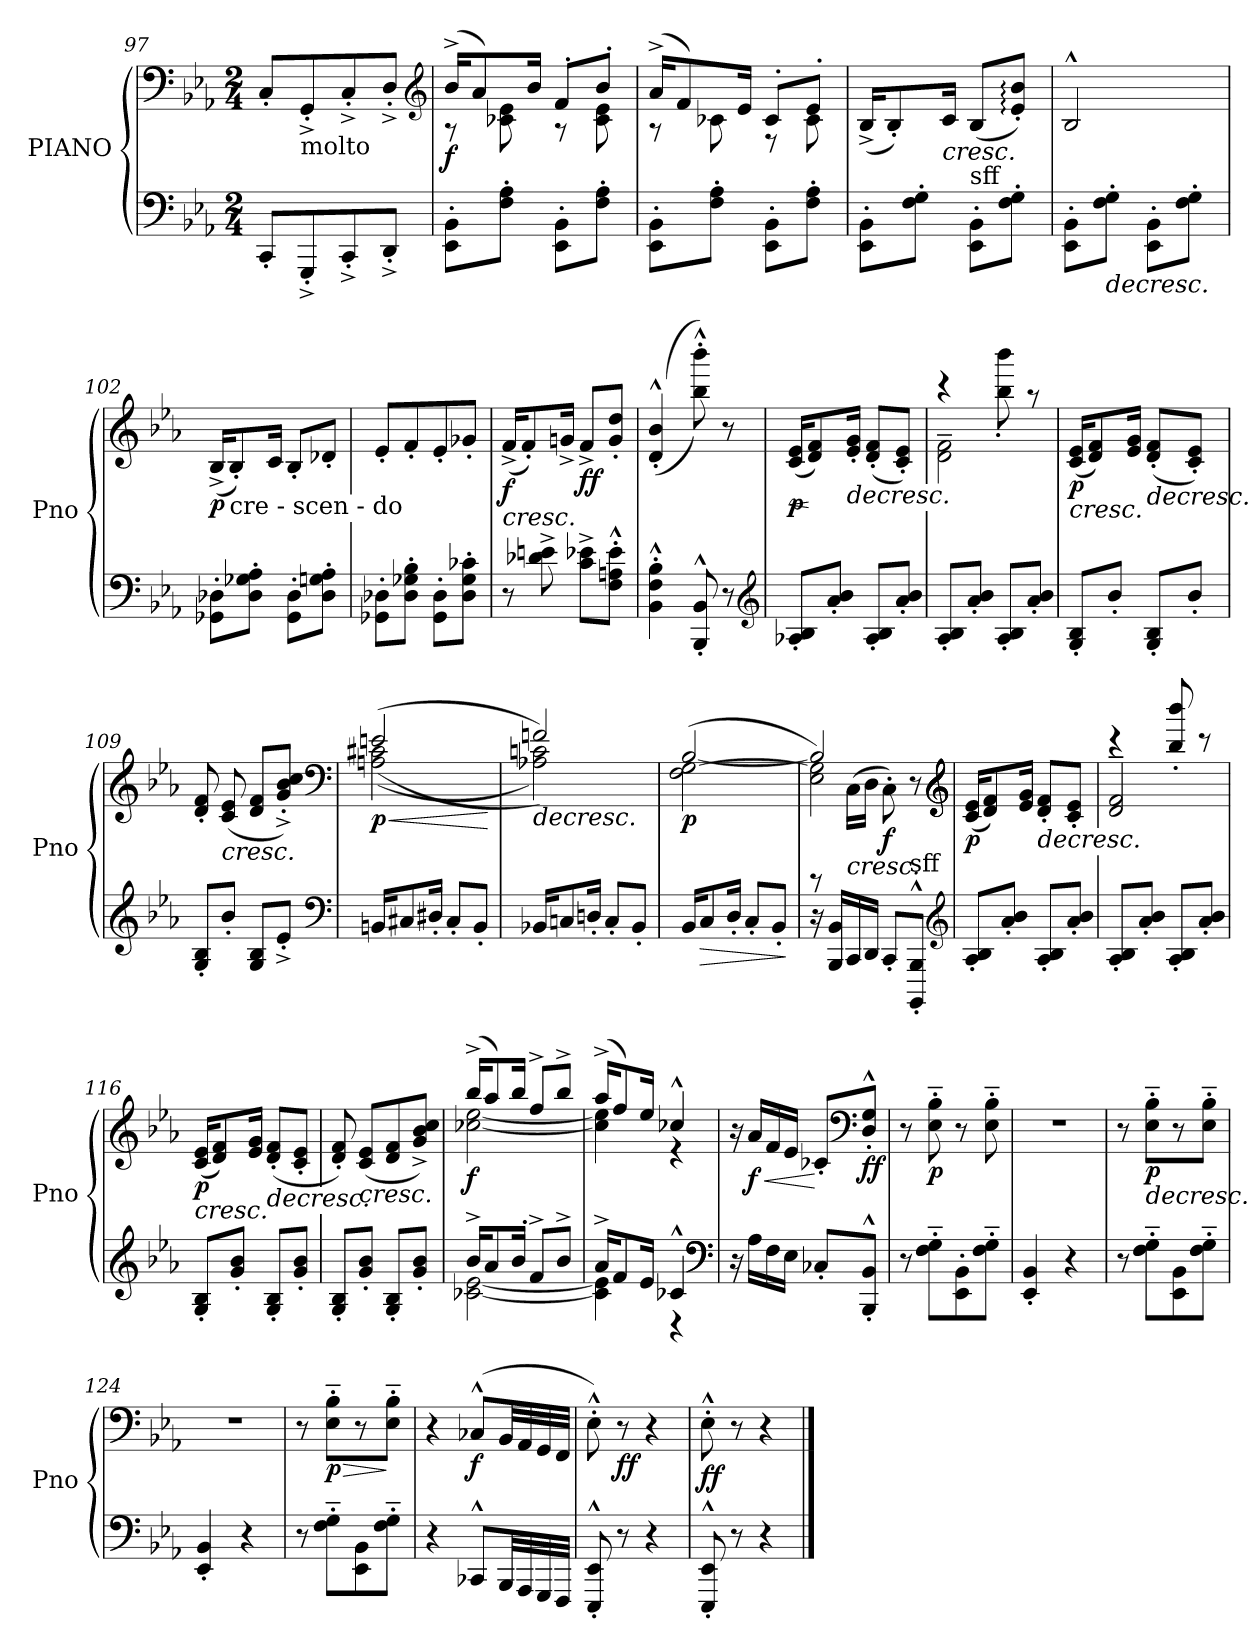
**kern	**kern	**dynam
*part1	*part1	*part1
*staff2	*staff1	*staff1/2
*I"PIANO	*	*
*I'Pno	*	*
!!LO:LB:g=z
*clefF4	*clefF4	*
*k[b-e-a-]	*k[b-e-a-]	*
*E-:	*E-:	*
*M2/4	*M2/4	*
=97	=97	=97
8CC'/L	8C'/L	.
!	!LO:TX:b:t=molto	!
8GGG'^/	8GG'^/	.
8CC'^/	8C'^/	.
8DD'^/J	8D'^/J	.
*	*clefG2	*
=98	=98	=98
*	*^	*
!	!	!	!LO:DY:b
8EE-\' 8BB-\'L	(16b-^/KL	8rA	f
.	8a-/)	.	.
8F\' 8A-\'J	.	8c-X\ 8e-\	.
.	16b-/Jk	.	.
8EE-\' 8BB-\'L	8f'/L	8rA	.
8F\' 8A-\'J	8b-'/J	8c-\ 8e-\	.
=99	=99	=99	=99
8EE-\' 8BB-\'L	(16a-^/KL	8rA	.
.	8f/)	.	.
8F\' 8A-\'J	.	8c-X\	.
.	16e-/Jk	.	.
8EE-\' 8BB-\'L	8c-'/L	8rF	.
8F\' 8A-\'J	8e-'/J	8c-\	.
*	*v	*v	*
=100	=100	=100
8EE-\' 8BB-\'L	(16B-^/KL	.
.	8B-'/)	.
8F\' 8G\'J	.	.
!	!	!LO:HP:b
.	16c/Jk	<
!	!LO:TX:b:t=sff	!
8EE-\' 8BB-\'L	(8B-/L	.
8F\' 8G\'J	8e-/:' 8b-/:'J)	.
=101	=101	=101
8EE-\' 8BB-\'L	2B-^^/	.
!	!	!LO:HP:b=2
8F\' 8G\'J	.	>
8EE-\' 8BB-\'L	.	.
8F\' 8G\'J	.	.
.	.	[
!!LO:PB:g=z
=102	=102	=102
!	!	!LO:DY:b
8GG-X\' 8D-X\'L	(16B-^/KL	p
!	!LO:TX:b:t=cre    -       scen     -    do	!
.	8B-'/)	.
8D-\' 8G-X\' 8A-\'J	.	.
.	16c/Jk	.
8GG-\' 8D-\'L	8B-'/L	.
8D-\' 8Gn\' 8A-\'J	8d-X'/J	.
=103	=103	=103
8GG-X\' 8D-X\'L	8e-'/L	.
8D-\' 8G-X\' 8B-\'J	8f'/	.
8GG-\' 8D-\'L	8e-'/	.
8D-\' 8G-\' 8c-X\'J	8g-X'/J	.
=104	=104	=104
!	!	!LO:HP:b
!	!	!LO:DY:n=1:b
8r	(16f^/KL	< f
.	8f'/)	.
8d-X\^ 8en\^	.	.
.	16gn^/Jk	.
!	!	!LO:DY:n=2:b
8c\^ 8e-X\^L	8f^/L	] ff
8F\'^^ 8An\'^^ 8e-\'^^J	8g/' 8dd/'J	.
=105	=105	=105
4BB-\'^^ 4F\'^^ 4B-\'^^	((4d/'^^ 4b-/'^^	.
8BBB-/'^^ 8BB-/'^^	8bb-\'^^ 8bbb-\'^^))	.
8r	8r	.
*clefG2	*	*
=106	=106	=106
!	!	!LO:HP:b
!	!	!LO:DY:n=1:b
8A-X/' 8B-/'L	(16c/ 16e-/KL	< p
.	8d/ 8f/)	[
8a-/' 8b-/'J	.	.
!	!	!LO:HP:b
.	16e-/' 16g/'Jk	>
8A-/' 8B-/'L	(8d/' 8f/'L	.
8a-/' 8b-/'J	8c/' 8e-/'J)	[
=107	=107	=107
*	*^	*
8A-/' 8B-/'L	2d\~ 2f\~	4rccc	.
8a-/' 8b-/'J	.	.	.
8A-/' 8B-/'L	.	8bb-\' 8bbb-\'	.
8a-/' 8b-/'J	.	8raa	.
!!LO:LB:g=z
=108	=108	=108	=108
!	!	!	!LO:HP:b
!	!	!	!LO:DY:n=1:b
*	*v	*v	*
8G/' 8B-/'L	(16c/ 16e-/KL	< p
.	8d/ 8f/)	.
8b-'/J	.	.
.	16e-/ 16g/Jk	]
!	!	!LO:HP:b
8G/' 8B-/'L	(8d/' 8f/'L	>
8b-'/J	8c/' 8e-/'J)	[
=109	=109	=109
8G/' 8B-/'L	8d/' 8f/'	.
!	!	!LO:HP:b
8b-'/J	(8c/ 8e-/	<
8G/ 8B-/L	8d/ 8f/L	.
8e-'^/J	8g/'^ 8b-/'^ 8cc/'^J)	]
*clefF4	*clefF4	*
=110	=110	=110
!	!	!LO:HP:b
*	*^	*
!	!	!	!LO:DY:n=1:b
16BBn/KL	((2An\ 2c#X\	(2en/	< p
8C#X/	.	.	.
16D#X'/Jk	.	.	.
8C#'/L	.	.	.
8BB'/J	.	.	.
*	*v	*v	*
.	.	[
=111	=111	=111
!	!	!LO:HP:b
*	*^	*
16BB-X/KL	2A-X\ 2cn\))	2fn/)	>
8Cn/	.	.	.
16Dn'/Jk	.	.	.
8C'/L	.	.	.
8BB-'/J	.	.	.
*	*v	*v	*
.	.	[
=112	=112	=112
*	*^	*
!	!	!	!LO:DY:b
16BB-/KL	(2F\ [2G\	[2B-/	p
!	!	!	!LO:HP:b=2
8C/	.	.	>
16D'/Jk	.	.	.
8C'/L	.	.	.
8BB-'/J	.	.	.
*	*v	*v	*
.	.	]
!!LO:LB:g=z
=113	=113	=113
*	*^	*
*	*	*^	*
16r	2E-\ 2G\])	2B-/]	8rGGGG	.
16BBB-/ 16BB-/LL	.	.	.	.
!	!	!	!	!LO:HP:b
16CC/	.	.	(16C\LL	<
16DD/JJ	.	.	16D\JJ	.
!	!	!	!	!LO:DY:n=1:b
8CC'/L	.	.	8C'\)	] f
!LO:TX:a:t=sff	!	!	!	!
8BBBB-/'^^ 8BBB-/'^^J	.	.	8r	.
*	*v	*v	*v	*
*clefG2	*clefG2	*
=114	=114	=114
*	*^	*
*	*	*^	*
!	!	!	!	!LO:DY:b
*	*v	*v	*v	*
8A-/' 8B-/'L	(16c/ 16e-/KL	p
.	8d/ 8f/)	.
8a-/' 8b-/'J	.	.
.	16e-/ 16g/Jk	.
!	!	!LO:HP:b
8A-/' 8B-/'L	8d/' 8f/'L	>
8a-/' 8b-/'J	8c/' 8e-/'J	[
=115	=115	=115
*	*^	*
8A-/' 8B-/'L	2d/~ 2f/~	4rccc	.
8a-/' 8b-/'J	.	.	.
8A-/' 8B-/'L	.	8bb-/' 8bbb-/'	.
8a-/' 8b-/'J	.	8rccc	.
=116	=116	=116	=116
!	!	!	!LO:HP:b
!	!	!	!LO:DY:n=1:b
*	*v	*v	*
8G/' 8B-/'L	(16c/ 16e-/KL	< p
.	8d/ 8f/)	.
8g/' 8b-/'J	.	.
.	16e-/ 16g/Jk	]
!	!	!LO:HP:b
8G/' 8B-/'L	(8d/' 8f/'L	>
8g/' 8b-/'J	8c/' 8e-/'J	[
=117	=117	=117
8G/' 8B-/'L	8d/' 8f/')	.
!	!	!LO:HP:b
8g/' 8b-/'J	(8c/ 8e-/L	<
8G/' 8B-/'L	8d/ 8f/	.
8g/' 8b-/'J	8g/^ 8b-/^ 8cc/^J)	]
!!LO:LB:g=z
=118	=118	=118
*^	*^	*
!	!	!	!	!LO:DY:b
16b-^/KL	[2c-X\ [2e-\	(16bb-^/KL	[2cc-X\ [2ee-\	f
8a-/	.	8aa-/)	.	.
16b-'/Jk	.	16bb-/Jk	.	.
8f^/L	.	8ff^/L	.	.
8b-^/J	.	8bb-^/J	.	.
=119	=119	=119	=119	=119
16a-^/KL	4c-\] 4e-\]	(16aa-^/KL	4cc-\] 4ee-\]	.
8f/	.	8ff/)	.	.
16e-/Jk	.	16ee-/Jk	.	.
4c-X^^/	4r	4cc-X^^/	4re	.
*v	*v	*	*	*
*	*v	*v	*
*clefF4	*	*
=120	=120	=120
16r	16r	.
!	!	!LO:HP:b
!	!	!LO:DY:n=1:b
16A-\LL	16a-/LL	< f
16F\	16f/	.
16E-\JJ	16e-/JJ	.
8C-X'/L	8c-X'/L	[
*	*clefF4	*
!	!	!LO:DY:n=2:b
8BBB-/'^^ 8BB-/'^^J	8D/'^^ 8G/'^^J	ff
=121	=121	=121
8r	8r	.
!	!	!LO:DY:b
8F\'~ 8G\'~L	8E-\'~ 8B-\'~	p
8EE-\' 8BB-\'	8r	.
8F\'~ 8G\'~J	8E-\'~ 8B-\'~	.
=122	=122	=122
4EE-/' 4BB-/'	2r	.
4r	.	.
=123	=123	=123
8r	8r	.
!	!	!LO:HP:b
!	!	!LO:DY:n=1:b
8F\'~ 8G\'~L	8E-\'~ 8B-\'~L	> p
8EE-\ 8BB-\	8r	.
8F\'~ 8G\'~J	8E-\'~ 8B-\'~J	[
!!LO:LB:g=z
=124	=124	=124
4EE-/' 4BB-/'	2r	.
4r	.	.
=125	=125	=125
8r	8r	.
!	!	!LO:HP:b
!	!	!LO:DY:n=1:b
8F\'~ 8G\'~L	8E-\'~ 8B-\'~L	> p
8EE-\ 8BB-\	8r	.
8F\'~ 8G\'~J	8E-\'~ 8B-\'~J	]
=126	=126	=126
4r	4r	.
!	!	!LO:DY:b
8CC-X^^/L	(8C-X^^/L	f
32BBB-/LL	32BB-/LL	.
32AAA-/	32AA-/	.
32GGG/	32GG/	.
32FFF/JJJ	32FF/JJJ	]
=127	=127	=127
8EEE-/'^^ 8EE-/'^^	8E-'^^\)	.
!	!	!LO:DY:b
8r	8r	ff
4r	4r	.
=128	=128	=128
!	!	!LO:DY:b
8EEE-/'^^ 8EE-/'^^	8E-'^^\	ff
8r	8r	.
4r	4r	.
==	==	==
*-	*-	*-
